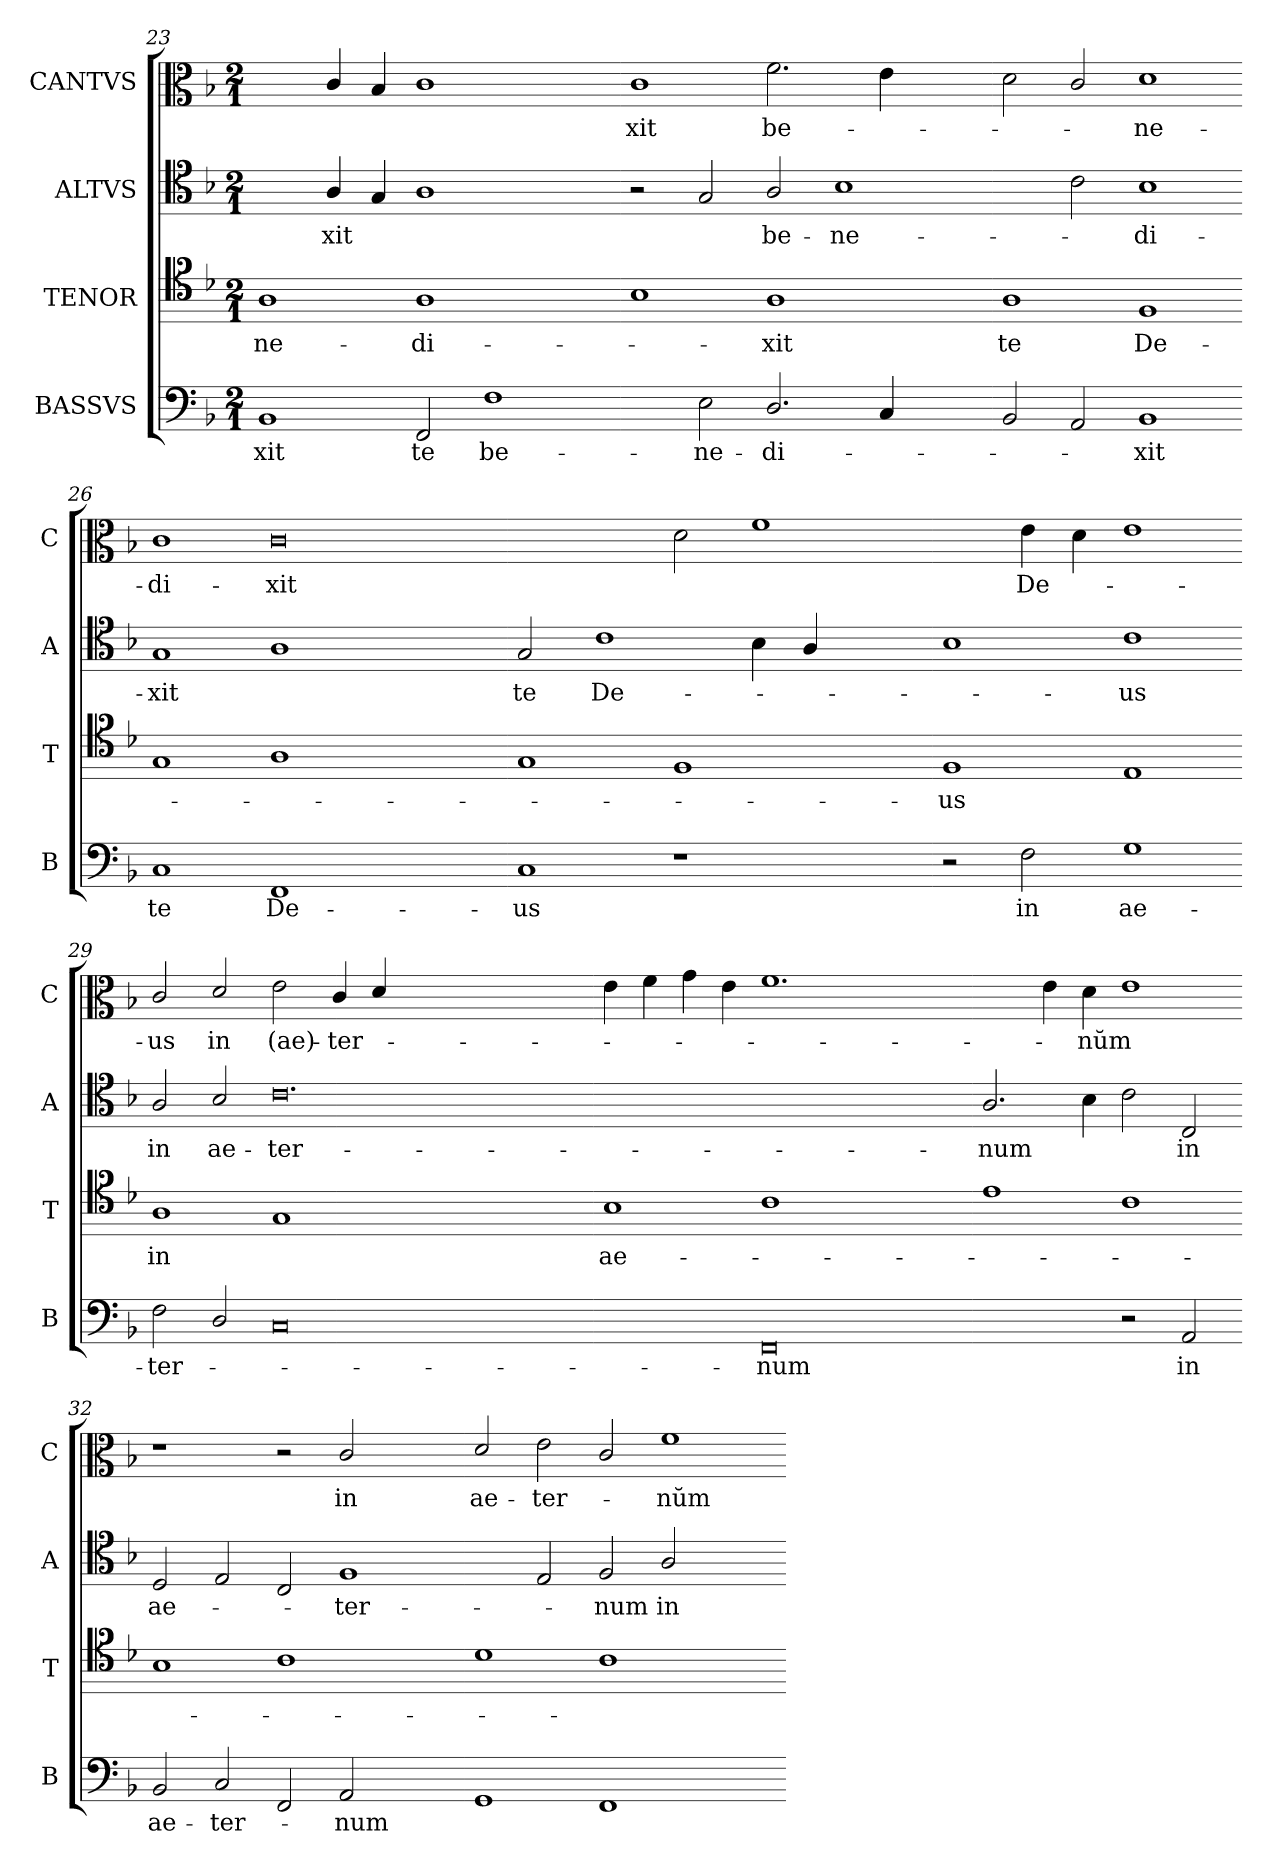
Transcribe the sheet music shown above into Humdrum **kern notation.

**kern	**text	**kern	**text	**kern	**text	**kern	**text
*part4	*part4	*part3	*part3	*part2	*part2	*part1	*part1
*staff4	*staff4	*staff3	*staff3	*staff2	*staff2	*staff1	*staff1
*I"BASSVS	*	*I"TENOR	*	*I"ALTVS	*	*I"CANTVS	*
*I'B	*	*I'T	*	*I'A	*	*I'C	*
*clefF4	*	*clefC5	*	*clefC4	*	*clefC3	*
*k[b-]	*	*k[b-]	*	*k[b-]	*	*k[b-]	*
*F:	*	*F:	*	*F:	*	*F:	*
*M2/1	*	*M2/1	*	*M2/1	*	*M2/1	*
=23	=23	=23	=23	=23	=23	=23	=23
1BB-	-xit	1F	-ne-	2ryy	.	2ryy	.
.	.	.	.	4A/	-xit	4c/	.
.	.	.	.	4G/	.	4B-/	.
2FF/	te	1F	-di-	1A	.	1c	.
!	!LO:LY:i	!	!	!	!	!	!
1F\	be-	.	.	.	.	.	.
.	.	2ryy	.	2ryy	.	2ryy	.
=24-	=24-	=24-	=24-	=24-	=24-	=24-	=24-
2ryy	.	1G	.	2r	.	1c	-xit
!	!LO:LY:i	!	!	!	!	!	!
2E\	-ne-	.	.	2G/	.	.	.
!	!LO:LY:i	!	!	!	!	!	!
2.D/	-di-	1F	-xit	2A/	be-	2.f\	be-
.	.	.	.	1B-\	-ne-	.	.
4C/	.	.	.	.	.	4e\	.
2ryy	.	2ryy	.	.	.	2ryy	.
=25-	=25-	=25-	=25-	=25-	=25-	=25-	=25-
2BB-/	.	1F	te	2ryy	.	2d\	.
2AA/	.	.	.	2c\	.	2c/	.
!	!LO:LY:i	!	!	!	!	!	!
1BB-	-xit	1D	De-	1B-	-di-	1d	-ne-
=26-	=26-	=26-	=26-	=26-	=26-	=26-	=26-
!	!LO:LY:i	!	!	!	!	!	!
1C	te	1E	.	1G	-xit	1c	-di-
1FF	De-	1F	.	1A	.	0c	-xit
1ryy	.	1ryy	.	1ryy	.	.	.
=27-	=27-	=27-	=27-	=27-	=27-	=27-	=27-
1C	-us	1E	.	2G/	te	1ryy	.
.	.	.	.	1c	De-	.	.
1r	.	1D	.	.	.	2d\	.
.	.	.	.	4B-\	.	1f\	.
.	.	.	.	4A/	.	.	.
2ryy	.	2ryy	.	2ryy	.	.	.
=28-	=28-	=28-	=28-	=28-	=28-	=28-	=28-
2r	.	1D	-us	1B-	.	2ryy	.
2F\	in	.	.	.	.	4e\	De-
.	.	.	.	.	.	4d\	.
1G	ae-	1C	.	1c	-us	1e	.
=29-	=29-	=29-	=29-	=29-	=29-	=29-	=29-
2F\	-ter-	1F	in	2A/	in	2c/	-us
2D/	.	.	.	2B-/	ae-	2d/	in
0C	.	1E	.	0.c	-ter-	2e\	(ae)-
.	.	.	.	.	.	4c/	-ter-
.	.	.	.	.	.	4d/	.
.	.	0ryy	.	.	.	0ryy	.
1ryy	.	.	.	.	.	.	.
=30-	=30-	=30-	=30-	=30-	=30-	=30-	=30-
1ryy	.	1G	ae-	0.ryy	.	4e\	.
.	.	.	.	.	.	4f\	.
.	.	.	.	.	.	4g\	.
.	.	.	.	.	.	4e\	.
0FF	-num	1A	.	.	.	1.f	.
.	.	1ryy	.	.	.	.	.
.	.	.	.	.	.	2ryy	.
=31-	=31-	=31-	=31-	=31-	=31-	=31-	=31-
1ryy	.	1c	.	2.A/	-num	2ryy	.
.	.	.	.	.	.	4e\	.
.	.	.	.	4B-\	.	4d\	-nŭm
2r	.	1A	.	2c\	.	1e	.
!	!	!	!	!	!LO:LY:i	!	!
2AA/	in	.	.	2C/	in	.	.
=32-	=32-	=32-	=32-	=32-	=32-	=32-	=32-
!	!	!	!	!	!LO:LY:i	!	!
2BB-/	ae-	1G	.	2D/	ae-	1r	.
2C/	-ter-	.	.	2E/	.	.	.
2FF/	.	1A	.	2C/	.	2r	.
!	!	!	!	!	!LO:LY:i	!	!
2AA/	-num	.	.	1F/	-ter-	2c/	in
2ryy	.	2ryy	.	.	.	2ryy	.
=33-	=33-	=33-	=33-	=33-	=33-	=33-	=33-
1GG	.	1B-	.	2ryy	.	2d/	ae-
.	.	.	.	2E/	.	2e\	-ter-
!	!	!	!	!	!LO:LY:i	!	!
1FF	.	1A	.	2F/	-num	2c/	.
.	.	.	.	2A/	in	1f\	-nŭm
2ryy	.	2ryy	.	2ryy	.	.	.
=-	=-	=-	=-	=-	=-	=-	=-
*-	*-	*-	*-	*-	*-	*-	*-
